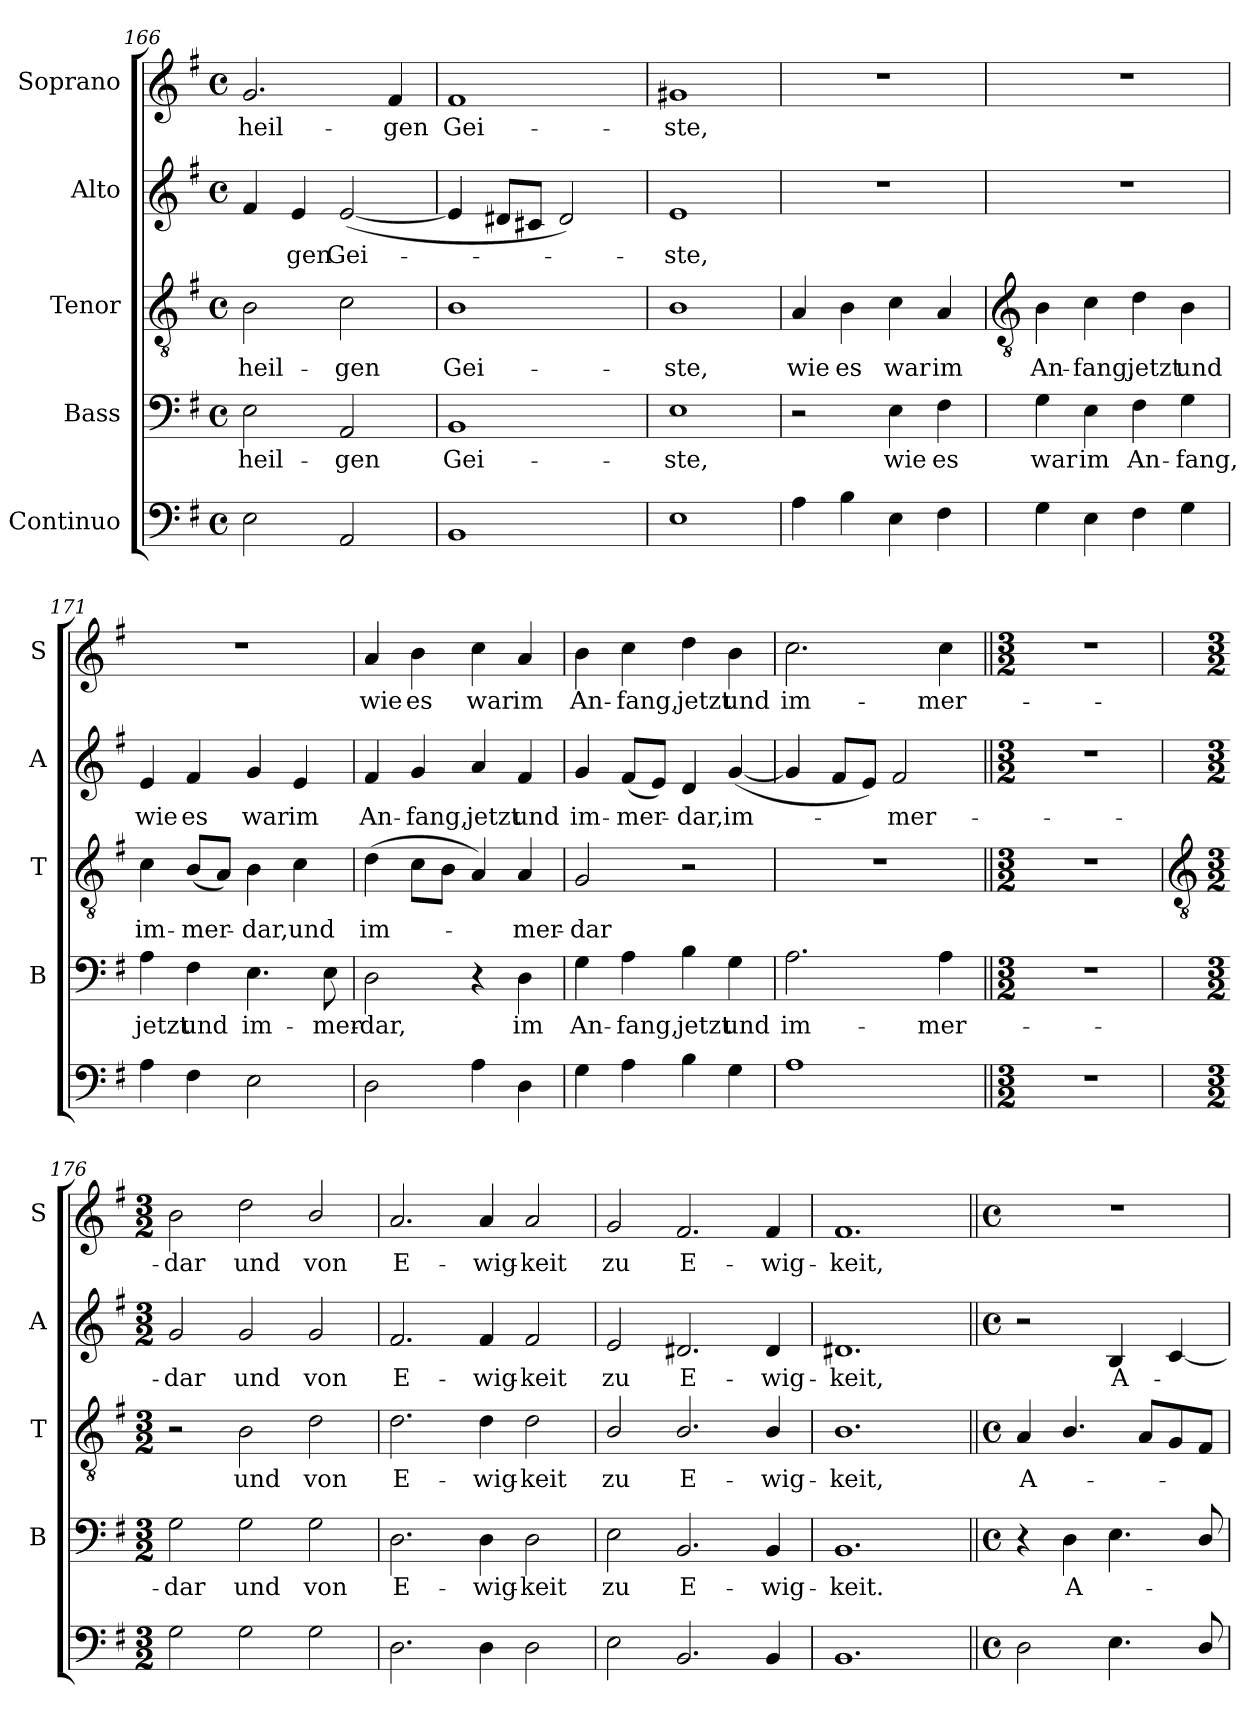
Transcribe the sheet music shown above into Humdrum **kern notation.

**kern	**kern	**text	**kern	**text	**kern	**text	**kern	**text
*part5	*part4	*part4	*part3	*part3	*part2	*part2	*part1	*part1
*staff5	*staff4	*staff4	*staff3	*staff3	*staff2	*staff2	*staff1	*staff1
*I"Continuo	*I"Bass	*	*I"Tenor	*	*I"Alto	*	*I"Soprano	*
*	*I'B	*	*I'T	*	*I'A	*	*I'S	*
*clefF4	*clefF4	*	*clefGv2	*	*clefG2	*	*clefG2	*
*k[f#]	*k[f#]	*	*k[f#]	*	*k[f#]	*	*k[f#]	*
*G:	*G:	*	*G:	*	*G:	*	*G:	*
*M4/4	*M4/4	*	*M4/4	*	*M4/4	*	*M4/4	*
*met(c)	*met(c)	*	*met(c)	*	*met(c)	*	*met(c)	*
=166	=166	=166	=166	=166	=166	=166	=166	=166
!	!	!LO:LY:b	!	!LO:LY:b	!	!	!	!LO:LY:b
2E	2E	heil-	2B	heil-	4f#	.	2.g	heil-
!	!	!	!	!	!	!LO:LY:b	!	!
.	.	.	.	.	4e	gen	.	.
!	!	!LO:LY:b	!	!LO:LY:b	!	!LO:LY:b	!	!
2AA	2AA	-gen	2c	-gen	(<[2e	Gei-	.	.
!	!	!	!	!	!	!	!	!LO:LY:b
.	.	.	.	.	.	.	4f#	-gen
=167	=167	=167	=167	=167	=167	=167	=167	=167
!	!	!LO:LY:b	!	!LO:LY:b	!	!	!	!LO:LY:b
1BB	1BB	Gei-	1B	Gei-	4e]	.	1f#	Gei-
.	.	.	.	.	8d#XL	.	.	.
.	.	.	.	.	8c#XJ	.	.	.
.	.	.	.	.	2d#)	.	.	.
=168	=168	=168	=168	=168	=168	=168	=168	=168
!	!	!LO:LY:b	!	!LO:LY:b	!	!LO:LY:b	!	!LO:LY:b
1E	1E	-ste,	1B	-ste,	1e	ste,	1g#X	-ste,
=169	=169	=169	=169	=169	=169	=169	=169	=169
!	!	!	!	!LO:LY:b	!	!	!	!
4A	2r	.	4A	wie	1r	.	1r	.
!	!	!	!	!LO:LY:b	!	!	!	!
4B	.	.	4B	es	.	.	.	.
!	!	!LO:LY:b	!	!LO:LY:b	!	!	!	!
4E	4E	wie	4c	war	.	.	.	.
!	!	!LO:LY:b	!	!LO:LY:b	!	!	!	!
4F#	4F#	es	4A	im	.	.	.	.
!!LO:LB:g=z
=170	=170	=170	=170	=170	=170	=170	=170	=170
*	*	*	*clefGv2	*	*	*	*	*
!	!	!LO:LY:b	!	!LO:LY:b	!	!	!	!
4G	4G	war	4B	An-	1r	.	1r	.
!	!	!LO:LY:b	!	!LO:LY:b	!	!	!	!
4E	4E	im	4c	-fang,	.	.	.	.
!	!	!LO:LY:b	!	!LO:LY:b	!	!	!	!
4F#	4F#	An-	4d	jetzt	.	.	.	.
!	!	!LO:LY:b	!	!LO:LY:b	!	!	!	!
4G	4G	-fang,	4B	und	.	.	.	.
=171	=171	=171	=171	=171	=171	=171	=171	=171
!	!	!LO:LY:b	!	!LO:LY:b	!	!LO:LY:b	!	!
4A	4A	jetzt	4c	im-	4e	wie	1r	.
!	!	!LO:LY:b	!	!LO:LY:b	!	!LO:LY:b	!	!
4F#	4F#	und	(<8BL	-mer-	4f#	es	.	.
.	.	.	8AJ)	.	.	.	.	.
!	!	!LO:LY:b	!	!LO:LY:b	!	!LO:LY:b	!	!
2E	4.E	im-	4B	dar,	4g	war	.	.
!	!	!	!	!LO:LY:b	!	!LO:LY:b	!	!
.	.	.	4c	und	4e	im	.	.
!	!	!LO:LY:b	!	!	!	!	!	!
.	8E	-mer-	.	.	.	.	.	.
=172	=172	=172	=172	=172	=172	=172	=172	=172
!	!	!LO:LY:b	!	!LO:LY:b	!	!LO:LY:b	!	!LO:LY:b
2D	2D	-dar,	(>4d	im-	4f#	An-	4a	wie
!	!	!	!	!	!	!LO:LY:b	!	!LO:LY:b
.	.	.	8cL	.	4g	-fang,	4b	es
.	.	.	8BJ	.	.	.	.	.
!	!	!	!	!	!	!LO:LY:b	!	!LO:LY:b
4A	4r	.	4A)	.	4a	jetzt	4cc	war
!	!	!LO:LY:b	!	!LO:LY:b	!	!LO:LY:b	!	!LO:LY:b
4D	4D	im	4A	mer-	4f#	und	4a	im
=173	=173	=173	=173	=173	=173	=173	=173	=173
!	!	!LO:LY:b	!	!LO:LY:b	!	!LO:LY:b	!	!LO:LY:b
4G	4G	An-	2G	-dar	4g	im-	4b	An-
!	!	!LO:LY:b	!	!	!	!LO:LY:b	!	!LO:LY:b
4A	4A	-fang,	.	.	(<8f#L	-mer-	4cc	-fang,
.	.	.	.	.	8eJ)	.	.	.
!	!	!LO:LY:b	!	!	!	!LO:LY:b	!	!LO:LY:b
4B	4B	jetzt	2r	.	4d	dar,	4dd	jetzt
!	!	!LO:LY:b	!	!	!	!LO:LY:b	!	!LO:LY:b
4G	4G	und	.	.	(<[4g	im-	4b	und
=174	=174	=174	=174	=174	=174	=174	=174	=174
!	!	!LO:LY:b	!	!	!	!	!	!LO:LY:b
1A	2.A	im-	1r	.	4g]	.	2.cc	im-
.	.	.	.	.	8f#L	.	.	.
.	.	.	.	.	8eJ)	.	.	.
!	!	!	!	!	!	!LO:LY:b	!	!
.	.	.	.	.	2f#	mer-	.	.
!	!	!LO:LY:b	!	!	!	!	!	!LO:LY:b
.	4A	-mer-	.	.	.	.	4cc	-mer-
=175||	=175||	=175||	=175||	=175||	=175||	=175||	=175||	=175||
*M3/2	*M3/2	*	*M3/2	*	*M3/2	*	*M3/2	*
1.r	1.r	.	1.r	.	1.r	.	1.r	.
!!LO:LB:g=z
=176	=176	=176	=176	=176	=176	=176	=176	=176
*	*	*	*clefGv2	*	*	*	*	*
*M3/2	*M3/2	*	*M3/2	*	*M3/2	*	*M3/2	*
!	!	!LO:LY:b	!	!	!	!LO:LY:b	!	!LO:LY:b
2G	2G	-dar	2r	.	2g	-dar	2b	-dar
!	!	!LO:LY:b	!	!LO:LY:b	!	!LO:LY:b	!	!LO:LY:b
2G	2G	und	2B	und	2g	und	2dd	und
!	!	!LO:LY:b	!	!LO:LY:b	!	!LO:LY:b	!	!LO:LY:b
2G	2G	von	2d	von	2g	von	2b/	von
=177	=177	=177	=177	=177	=177	=177	=177	=177
!	!	!LO:LY:b	!	!LO:LY:b	!	!LO:LY:b	!	!LO:LY:b
2.D	2.D	E-	2.d	E-	2.f#	E-	2.a	E-
!	!	!LO:LY:b	!	!LO:LY:b	!	!LO:LY:b	!	!LO:LY:b
4D	4D	-wig-	4d	-wig-	4f#	-wig-	4a	-wig-
!	!	!LO:LY:b	!	!LO:LY:b	!	!LO:LY:b	!	!LO:LY:b
2D	2D	-keit	2d	-keit	2f#	-keit	2a	-keit
=178	=178	=178	=178	=178	=178	=178	=178	=178
!	!	!LO:LY:b	!	!LO:LY:b	!	!LO:LY:b	!	!LO:LY:b
2E	2E	zu	2B/	zu	2e	zu	2g	zu
!	!	!LO:LY:b	!	!LO:LY:b	!	!LO:LY:b	!	!LO:LY:b
2.BB	2.BB	E-	2.B/	E-	2.d#X	E-	2.f#	E-
!	!	!LO:LY:b	!	!LO:LY:b	!	!LO:LY:b	!	!LO:LY:b
4BB	4BB	-wig-	4B/	-wig-	4d#	-wig-	4f#	-wig-
=179	=179	=179	=179	=179	=179	=179	=179	=179
!	!	!LO:LY:b	!	!LO:LY:b	!	!LO:LY:b	!	!LO:LY:b
1.BB	1.BB	-keit.	1.B	-keit,	1.d#X	-keit,	1.f#	-keit,
=180||	=180||	=180||	=180||	=180||	=180||	=180||	=180||	=180||
*M4/4	*M4/4	*	*M4/4	*	*M4/4	*	*M4/4	*
*met(c)	*met(c)	*	*met(c)	*	*met(c)	*	*met(c)	*
!	!	!	!	!LO:LY:b	!	!	!	!
2D	4r	.	4A	A-	2r	.	1r	.
!	!	!LO:LY:b	!	!	!	!	!	!
.	4D	A-	4.B/	.	.	.	.	.
!	!	!	!	!	!	!LO:LY:b	!	!
4.E	4.E	.	.	.	4B	A-	.	.
.	.	.	8AL	.	.	.	.	.
.	.	.	8G	.	[4c	.	.	.
8D/	8D/	.	8F#J	.	.	.	.	.
=	=	=	=	=	=	=	=	=
*-	*-	*-	*-	*-	*-	*-	*-	*-
